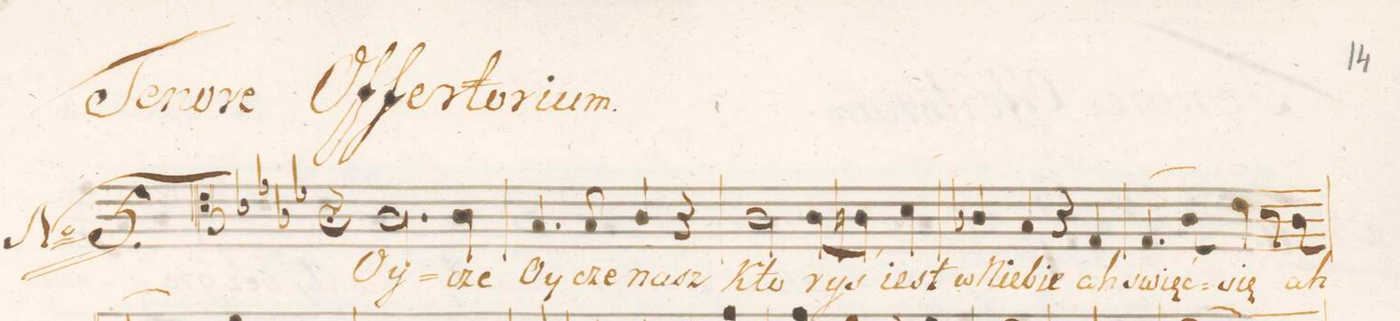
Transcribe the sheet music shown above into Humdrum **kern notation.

**kern	**text
*I"Tenore	*
*clefC4	*
*k[b-e-a-d-]	*
*met(C.)	*
*M4/4	*
*2\right	*
2.A-\	Oy-
4A-\	-cze
=2	=2
4.G/	Oy-
8G/	-cze
4A-/	nasz
4r	.
=3	=3
2A-\	Kto-
8A-\L	-ryś
8An\J	.
4B-\	iest
=4	=4
4A-X/	w Nie-
4G/	-bie
4r	.
4E-/	ah
=5	=5
(>4.E-/	swięć
8A-\)	.
4c\	się
8r	.
8A-\	ah
=6	=6
*-	*-
